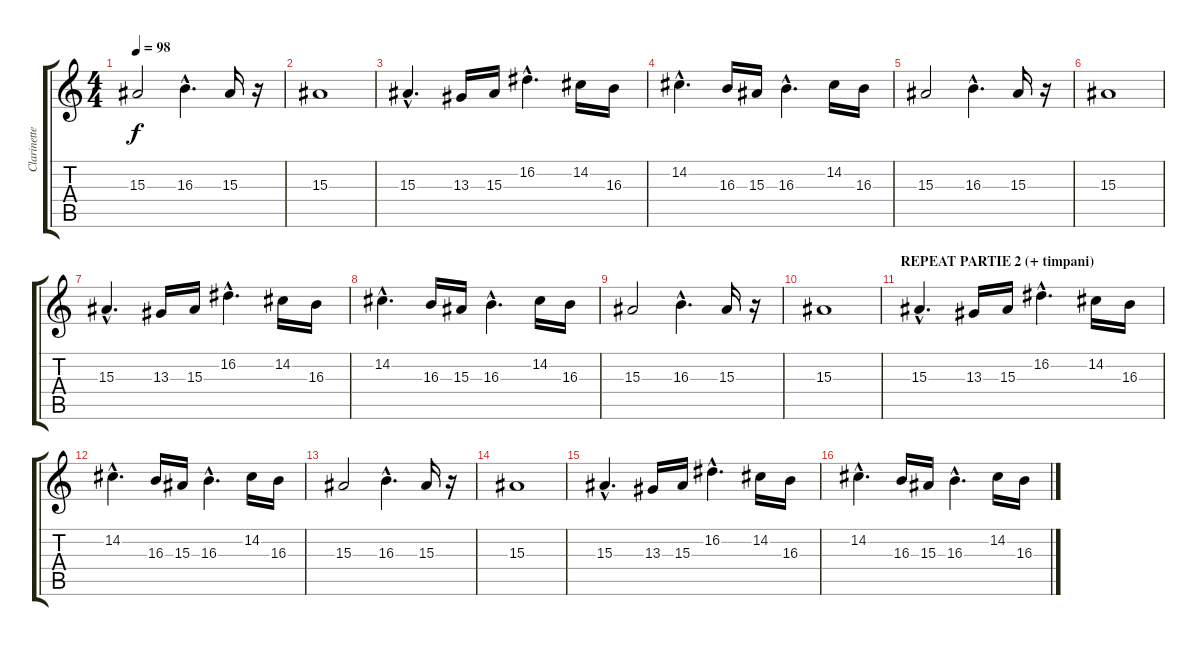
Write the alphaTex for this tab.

\track ("Clarinette" "Clarinette") {instrument clarinet}
\staff {score tabs}
\tuning (E4 B3 G3 D3 A2 E2) {hide}
\ts (4 4)
\tempo 98
\clef g2
\ks c
15.3.2{dy f} 16.3{hac}.4{d} 15.3.16 r.16 |
15.3.1 |
15.3{hac}.4{d} 13.3.16 15.3.16 16.2{hac}.4{d} 14.2.16 16.3.16 |
14.2{hac}.4{d} 16.3.16 15.3.16 16.3{hac}.4{d} 14.2.16 16.3.16 |
15.3.2 16.3{hac}.4{d} 15.3.16 r.16 |
15.3.1 |
15.3{hac}.4{d} 13.3.16 15.3.16 16.2{hac}.4{d} 14.2.16 16.3.16 |
14.2{hac}.4{d} 16.3.16 15.3.16 16.3{hac}.4{d} 14.2.16 16.3.16 |
15.3.2 16.3{hac}.4{d} 15.3.16 r.16 |
15.3.1 |
\section ("" "REPEAT PARTIE 2 (+ timpani)")
15.3{hac}.4{d} 13.3.16 15.3.16 16.2{hac}.4{d} 14.2.16 16.3.16 |
14.2{hac}.4{d} 16.3.16 15.3.16 16.3{hac}.4{d} 14.2.16 16.3.16 |
15.3.2 16.3{hac}.4{d} 15.3.16 r.16 |
15.3.1 |
15.3{hac}.4{d} 13.3.16 15.3.16 16.2{hac}.4{d} 14.2.16 16.3.16 |
14.2{hac}.4{d} 16.3.16 15.3.16 16.3{hac}.4{d} 14.2.16 16.3.16
